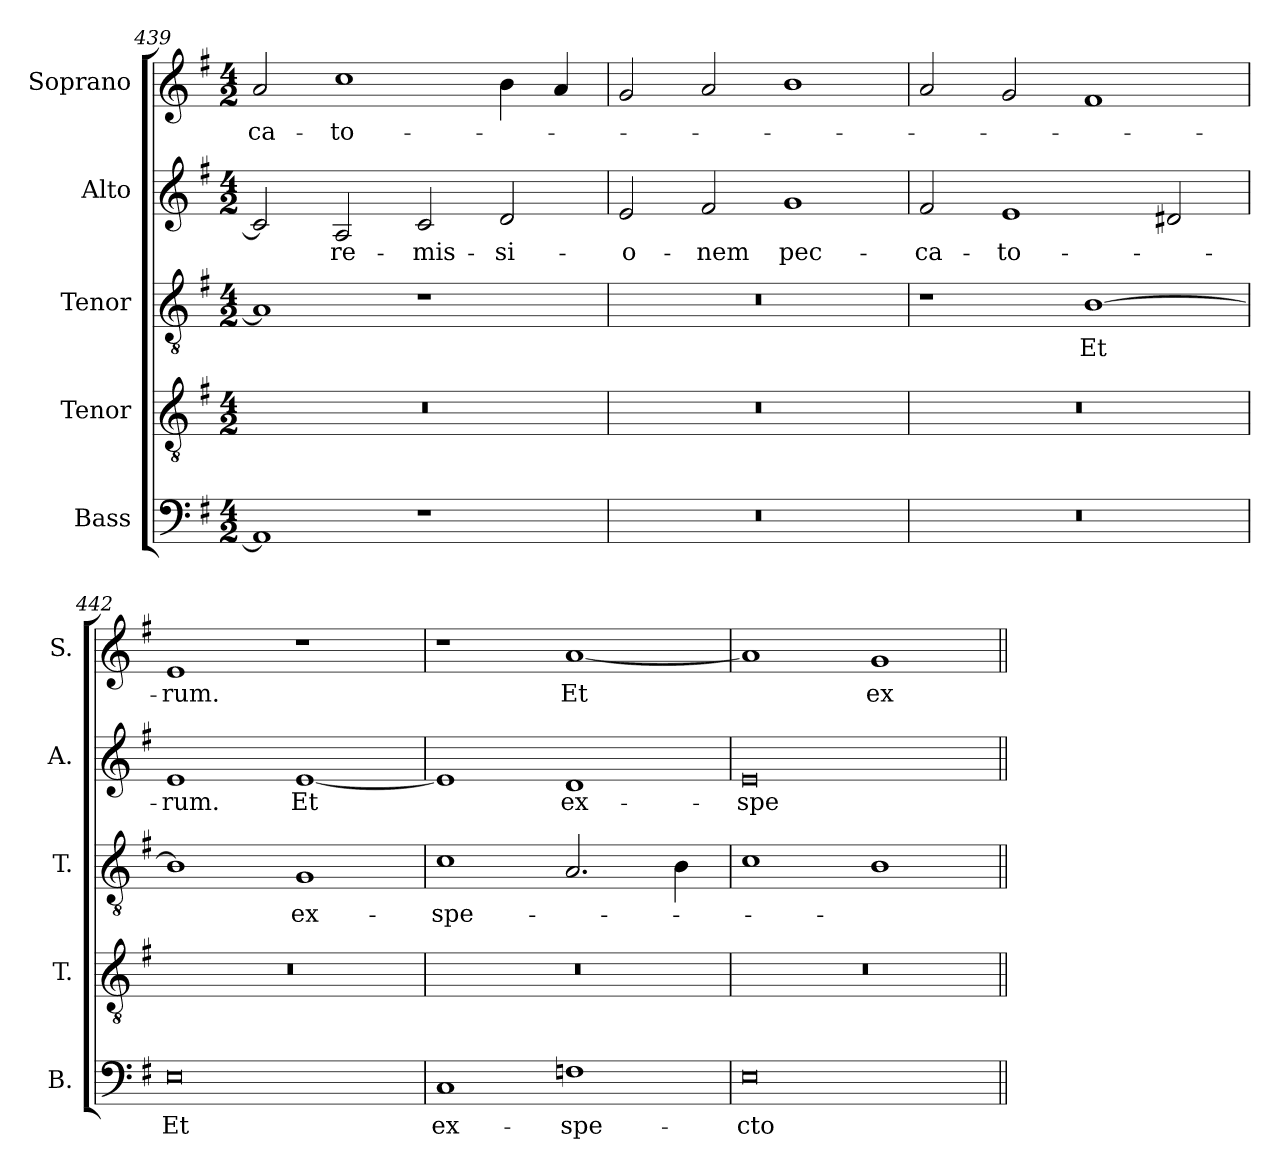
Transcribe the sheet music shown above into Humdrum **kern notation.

**kern	**text	**kern	**kern	**text	**kern	**text	**kern	**text
*part5	*part5	*part4	*part3	*part3	*part2	*part2	*part1	*part1
*staff5	*staff5	*staff4	*staff3	*staff3	*staff2	*staff2	*staff1	*staff1
*I"Bass	*	*I"Tenor	*I"Tenor	*	*I"Alto	*	*I"Soprano	*
*I'B.	*	*I'T.	*I'T.	*	*I'A.	*	*I'S.	*
*clefF4	*	*clefGv2	*clefGv2	*	*clefG2	*	*clefG2	*
*	*	*ITrd7c12	*ITrd7c12	*	*	*	*	*
*k[f#]	*	*k[f#]	*k[f#]	*	*k[f#]	*	*k[f#]	*
*G:	*	*G:	*G:	*	*G:	*	*G:	*
*M4/2	*	*M4/2	*M4/2	*	*M4/2	*	*M4/2	*
=439	=439	=439	=439	=439	=439	=439	=439	=439
!	!	!LO:N:vis=1	!	!	!	!	!	!
!	!	!	!	!	!	!	!	!LO:LY:b:color=#000000
1AAi]	.	0r	1AAi]	.	2ci/]	.	2ai/	-ca-
!	!	!	!	!	!	!LO:LY:b:color=#000000	!	!
!	!	!	!	!	!	!	!	!LO:LY:b:color=#000000
.	.	.	.	.	2Ai/	re-	1cci	-to-
!	!	!	!	!	!	!LO:LY:b:color=#000000	!	!
1r	.	.	1r	.	2ci/	-mis-	.	.
!	!	!	!	!	!	!LO:LY:b:color=#000000	!	!
.	.	.	.	.	2di/	-si-	4bi\	.
.	.	.	.	.	.	.	4ai/	.
=440	=440	=440	=440	=440	=440	=440	=440	=440
!LO:N:vis=1	!	!LO:N:vis=1	!LO:N:vis=1	!	!	!	!	!
!	!	!	!	!	!	!LO:LY:b:color=#000000	!	!
0r	.	0r	0r	.	2ei/	-o-	2gi/	.
!	!	!	!	!	!	!LO:LY:b:color=#000000	!	!
.	.	.	.	.	2f#i/	-nem	2ai/	.
!	!	!	!	!	!	!LO:LY:b:color=#000000	!	!
.	.	.	.	.	1gi	pec-	1bi	.
=441	=441	=441	=441	=441	=441	=441	=441	=441
!LO:N:vis=1	!	!LO:N:vis=1	!	!	!	!	!	!
!	!	!	!	!	!	!LO:LY:b:color=#000000	!	!
0r	.	0r	1r	.	2f#i/	-ca-	2ai/	.
!	!	!	!	!	!	!LO:LY:b:color=#000000	!	!
.	.	.	.	.	1ei	-to-	2gi/	.
!	!	!	!	!LO:LY:b:color=#000000	!	!	!	!
.	.	.	[1BBi	Et	.	.	1f#i	.
.	.	.	.	.	2d#Xi/	.	.	.
=442	=442	=442	=442	=442	=442	=442	=442	=442
!	!LO:LY:b:color=#000000	!LO:N:vis=1	!	!	!	!	!	!
!	!	!	!	!	!	!LO:LY:b:color=#000000	!	!
!	!	!	!	!	!	!	!	!LO:LY:b:color=#000000
0Ei	Et	0r	1BBi]	.	1ei	-rum.	1ei	-rum.
!	!	!	!	!LO:LY:b:color=#000000	!	!	!	!
!	!	!	!	!	!	!LO:LY:b:color=#000000	!	!
.	.	.	1GGi	ex-	[1ei	Et	1r	.
=443	=443	=443	=443	=443	=443	=443	=443	=443
!	!LO:LY:b:color=#000000	!LO:N:vis=1	!	!	!	!	!	!
!	!	!	!	!LO:LY:b:color=#000000	!	!	!	!
1Ci	ex-	0r	1Ci	-spe-	1ei]	.	1r	.
!	!LO:LY:b:color=#000000	!	!	!	!	!	!	!
!	!	!	!	!	!	!LO:LY:b:color=#000000	!	!
!	!	!	!	!	!	!	!	!LO:LY:b:color=#000000
1Fni	-spe-	.	2.AAi/	.	1di	ex-	[1ai	Et
.	.	.	4BBi\	.	.	.	.	.
!!LO:PB:g=z
=444	=444	=444	=444	=444	=444	=444	=444	=444
!	!LO:LY:b:color=#000000	!LO:N:vis=1	!	!	!	!	!	!
!	!	!	!	!	!	!LO:LY:b:color=#000000	!	!
0Ei	-cto	0r	1Ci	.	0ei	-spe-	1ai]	.
!	!	!	!	!	!	!	!	!LO:LY:b:color=#000000
.	.	.	1BBi	.	.	.	1gi	ex-
=||	=||	=||	=||	=||	=||	=||	=||	=||
*-	*-	*-	*-	*-	*-	*-	*-	*-
